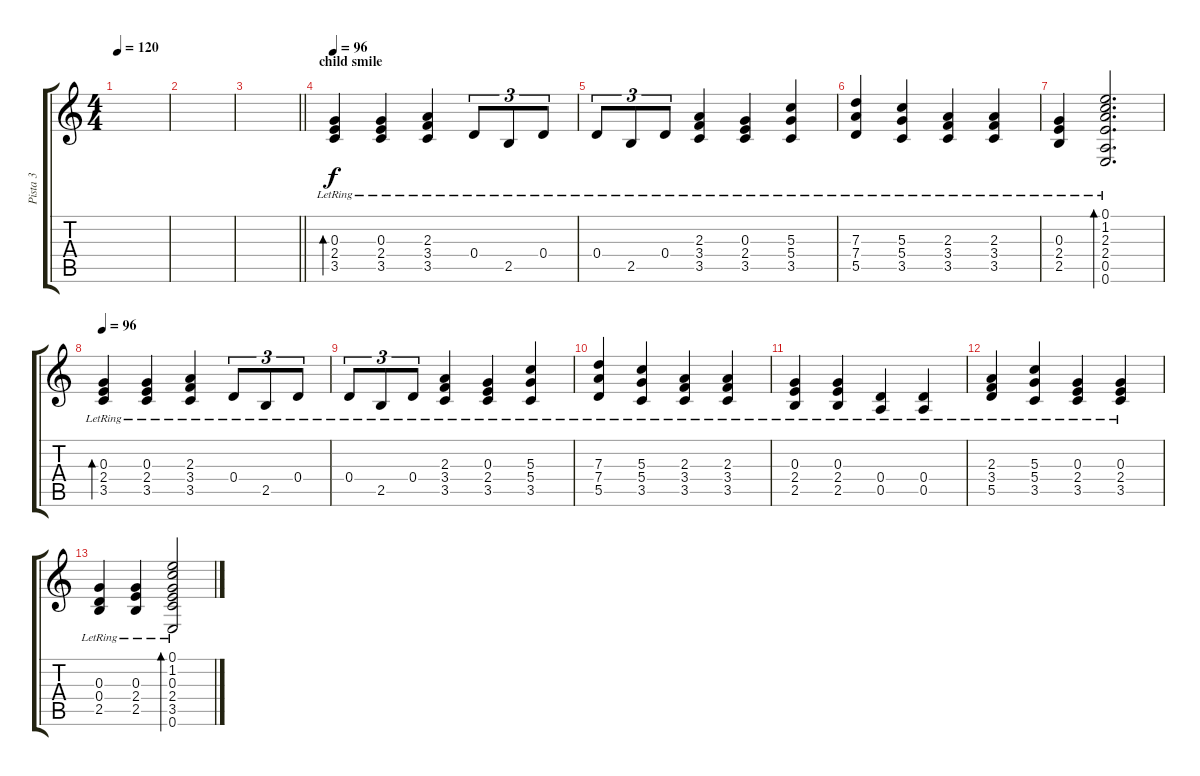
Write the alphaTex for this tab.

\track ("Pista 3" "Pista 3") {instrument distortionguitar}
\staff {score tabs}
\tuning (E4 B3 G3 D3 A2 E2) {hide}
\ts (4 4)
\tempo 120
\clef g2
\ks c
|
|
\barLineRight lightlight
|
\section ("" "child smile")
\tempo 96
(0.3{lr} 2.4{lr} 3.5{lr}).4{bd 480 volume 16 balance 8 instrument acousticguitarnylon} (0.3{lr} 2.4{lr} 3.5{lr}).4 (2.3{lr} 3.4{lr} 3.5{lr}).4 0.4{lr}.8{tu (3 2)} 2.5{lr}.8{tu (3 2)} 0.4{lr}.8{tu (3 2)} |
0.4{lr}.8{tu (3 2)} 2.5{lr}.8{tu (3 2)} 0.4{lr}.8{tu (3 2)} (2.3 3.4{lr} 3.5).4 (0.3 2.4{lr} 3.5).4 (5.3 5.4{lr} 3.5).4 |
(7.3 7.4{lr} 5.5).4 (5.3 5.4{lr} 3.5).4 (2.3 3.4{lr} 3.5).4 (2.3 3.4{lr} 3.5).4 |
(0.3 2.4{lr} 2.5).4 (0.1 1.2 2.3 2.4 0.5{lr} 0.6).2{d bd 480} |
\tempo 96
(0.3{lr} 2.4{lr} 3.5{lr}).4{bd 480} (0.3{lr} 2.4{lr} 3.5{lr}).4 (2.3{lr} 3.4{lr} 3.5{lr}).4 0.4{lr}.8{tu (3 2)} 2.5{lr}.8{tu (3 2)} 0.4{lr}.8{tu (3 2)} |
0.4{lr}.8{tu (3 2)} 2.5{lr}.8{tu (3 2)} 0.4{lr}.8{tu (3 2)} (2.3{lr} 3.4{lr} 3.5{lr}).4 (0.3{lr} 2.4{lr} 3.5{lr}).4 (5.3{lr} 5.4{lr} 3.5{lr}).4 |
(7.3{lr} 7.4{lr} 5.5{lr}).4 (5.3{lr} 5.4{lr} 3.5{lr}).4 (2.3{lr} 3.4{lr} 3.5{lr}).4 (2.3{lr} 3.4{lr} 3.5{lr}).4 |
(0.3{lr} 2.4{lr} 2.5{lr}).4 (0.3{lr} 2.4{lr} 2.5{lr}).4 (0.4{lr} 0.5{lr}).4 (0.4{lr} 0.5{lr}).4 |
(2.3 3.4{lr} 5.5{lr}).4 (5.3{lr} 5.4{lr} 3.5{lr}).4 (0.3{lr} 2.4{lr} 3.5{lr}).4 (0.3 2.4{lr} 3.5{lr}).4 |
(0.3{lr} 0.4{lr} 2.5{lr}).4 (0.3{lr} 2.4{lr} 2.5{lr}).4 (0.1{lr} 1.2{lr} 0.3{lr} 2.4{lr} 3.5{lr} 0.6{lr}).2{bd 480 volume 16}
